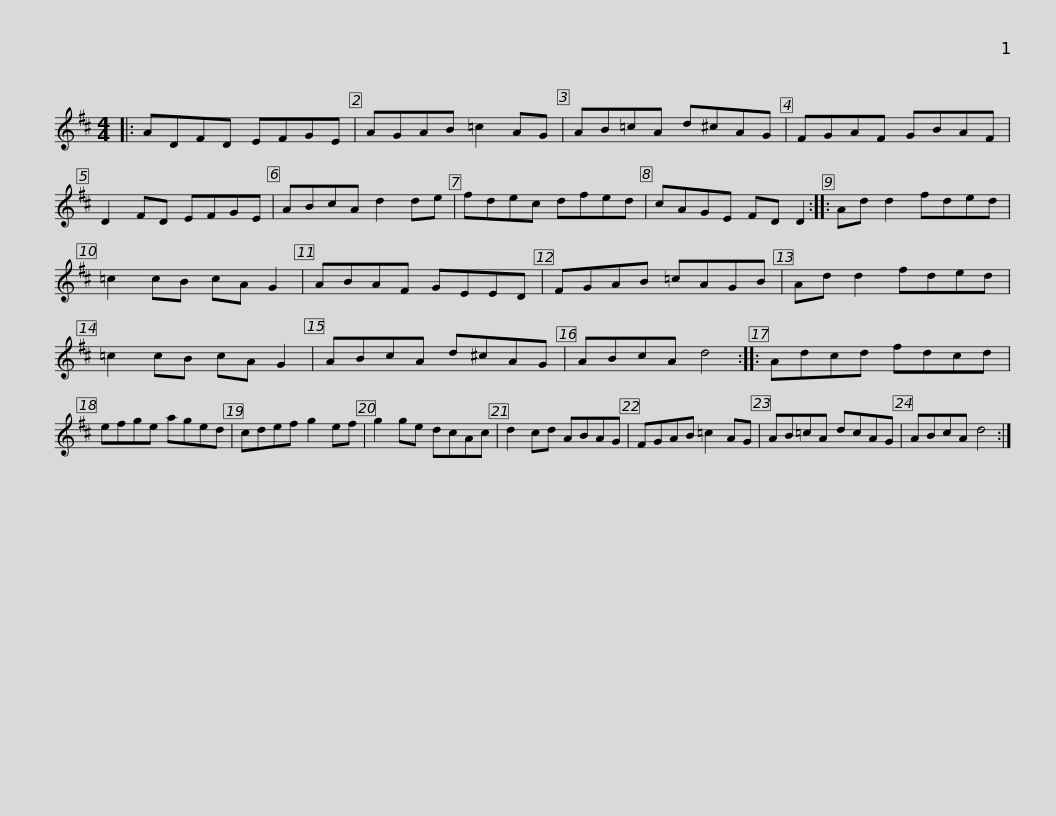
X:1
L:1/8
M:4/4
I:linebreak $
K:D
V:1 treble
V:1
|: ADFD EFGE | AGAB =c2 AG | AB=cA d^cAG | FGAF GBAF | D2 FD EFGE |$ %5
 ABcA d2 de | fdec dfed | cAGE FD D2 :: Ad d2 fded | =c2 cB cA G2 | %10
 ABAF GEED |$ FGAB =cAGB | Ad d2 fded | =c2 cB cA G2 | ABcA d^cAG | %15
 ABcA d4 :: Adcd fdcd |$ efge aged | cdef g2 ef | g2 ge dcAc | %20
 d2 cd ABAG | FGAB =c2 AG | AB=cA dcAG |$ ABcA d4 :| %24
